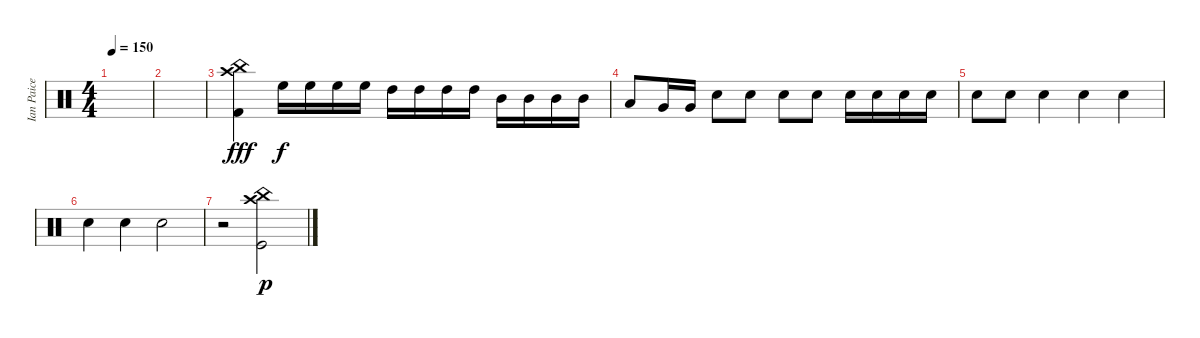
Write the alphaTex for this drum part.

\track ("Ian Paice" "Ian Paice") {instrument percussion}
\staff {score}
\articulation defaults
\ts (4 4)
\tempo 150
\clef neutral
\ks c
|
|
("Crash high (hit)" "China (hit)" "Kick (hit) 2").4{dy fff} "High Floor Tom (hit)".16{dy f} "High Floor Tom (hit)".16 "High Floor Tom (hit)".16 "High Floor Tom (hit)".16 "High Tom (hit)".16 "High Tom (hit)".16 "High Tom (hit)".16 "High Tom (hit)".16 "Mid Tom (hit)".16 "Mid Tom (hit)".16 "Mid Tom (hit)".16 "Mid Tom (hit)".16 |
"Low Tom (hit)".8 "Very Low Tom (hit)".16 "Very Low Tom (hit)".16 "Electric Snare (hit)".8 "Electric Snare (hit)".8 "Electric Snare (hit)".8 "Electric Snare (hit)".8 "Electric Snare (hit)".16 "Electric Snare (hit)".16 "Electric Snare (hit)".16 "Electric Snare (hit)".16 |
"Electric Snare (hit)".8 "Electric Snare (hit)".8 "Electric Snare (hit)".4 "Electric Snare (hit)".4 "Electric Snare (hit)".4 |
"Electric Snare (hit)".4 "Electric Snare (hit)".4 "Electric Snare (hit)".2 |
r.2 ("Crash high (hit)" "China (hit)" "Kick (hit)").2{dy p}
